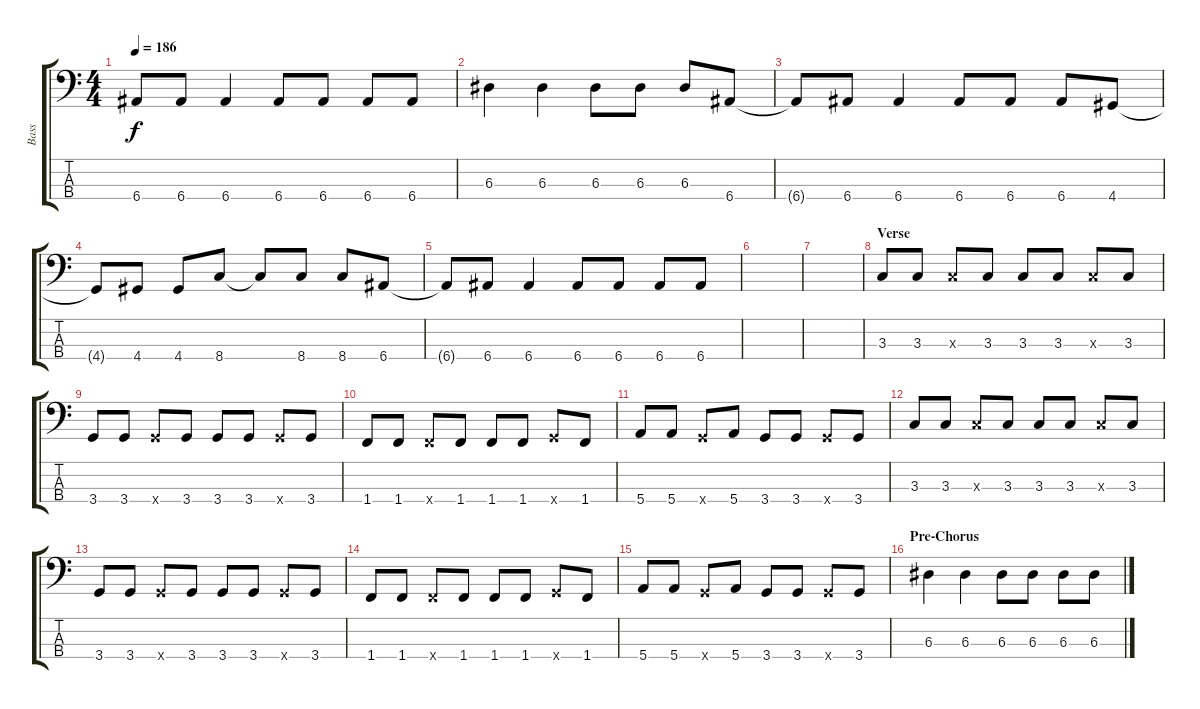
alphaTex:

\track ("Bass" "Bass") {instrument electricbasspick}
\staff {score tabs}
\tuning (G2 D2 A1 E1) {hide}
\ts (4 4)
\tempo 186
\clef f4
\ks c
6.4{t}.8{dy f} 6.4.8 6.4.4 6.4.8 6.4.8 6.4.8 6.4.8 |
6.3.4 6.3.4 6.3.8 6.3.8 6.3.8 6.4.8 |
6.4{t}.8 6.4.8 6.4.4 6.4.8 6.4.8 6.4.8 4.4.8 |
4.4{t}.8 4.4.8 4.4.8 8.4.8 8.4{t}.8 8.4.8 8.4.8 6.4.8 |
6.4{t}.8 6.4.8 6.4.4 6.4.8 6.4.8 6.4.8 6.4.8 |
|
|
\section ("" "Verse")
3.3.8 3.3.8 3.3{x}.8 3.3.8 3.3.8 3.3.8 3.3{x}.8 3.3.8 |
3.4.8 3.4.8 3.4{x}.8 3.4.8 3.4.8 3.4.8 3.4{x}.8 3.4.8 |
1.4.8 1.4.8 1.4{x}.8 1.4.8 1.4.8 1.4.8 3.4{x}.8 1.4.8 |
5.4.8 5.4.8 3.4{x}.8 5.4.8 3.4.8 3.4.8 3.4{x}.8 3.4.8 |
3.3.8 3.3.8 3.3{x}.8 3.3.8 3.3.8 3.3.8 3.3{x}.8 3.3.8 |
3.4.8 3.4.8 3.4{x}.8 3.4.8 3.4.8 3.4.8 3.4{x}.8 3.4.8 |
1.4.8 1.4.8 1.4{x}.8 1.4.8 1.4.8 1.4.8 3.4{x}.8 1.4.8 |
5.4.8 5.4.8 3.4{x}.8 5.4.8 3.4.8 3.4.8 3.4{x}.8 3.4.8 |
\section ("" "Pre-Chorus")
6.3.4 6.3.4 6.3.8 6.3.8 6.3.8 6.3.8
